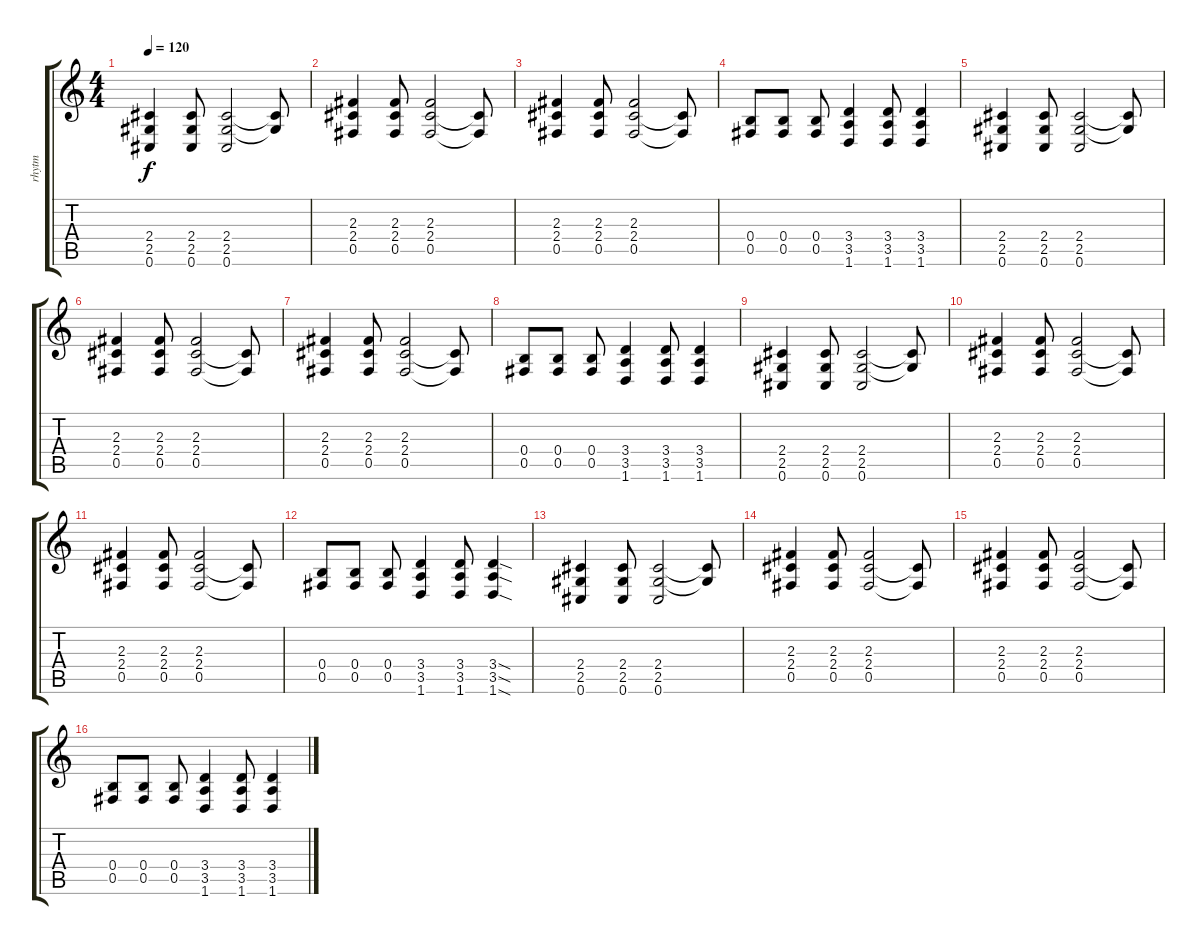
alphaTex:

\track ("rhytm" "rhytm") {instrument distortionguitar}
\staff {score tabs}
\tuning (Db4 Ab3 E3 B2 Gb2 Db2) {hide}
\ts (4 4)
\tempo 120
\clef g2
\ks c
(2.4 2.5 0.6).4{dy f} (2.4 2.5 0.6).8 (2.4 2.5 0.6).2 (2.4{t} 2.5{t}).8 |
(2.3 2.4 0.5).4 (2.3 2.4 0.5).8 (2.3 2.4 0.5).2 (2.4{t} 0.5{t}).8 |
(2.3 2.4 0.5).4 (2.3 2.4 0.5).8 (2.3 2.4 0.5).2 (2.4{t} 0.5{t}).8 |
(0.4 0.5).8 (0.4 0.5).8 (0.4 0.5).8 (3.4 3.5 1.6).4 (3.4 3.5 1.6).8 (3.4 3.5 1.6).4 |
(2.4 2.5 0.6).4 (2.4 2.5 0.6).8 (2.4 2.5 0.6).2 (2.4{t} 2.5{t}).8 |
(2.3 2.4 0.5).4 (2.3 2.4 0.5).8 (2.3 2.4 0.5).2 (2.4{t} 0.5{t}).8 |
(2.3 2.4 0.5).4 (2.3 2.4 0.5).8 (2.3 2.4 0.5).2 (2.4{t} 0.5{t}).8 |
(0.4 0.5).8 (0.4 0.5).8 (0.4 0.5).8 (3.4 3.5 1.6).4 (3.4 3.5 1.6).8 (3.4 3.5 1.6).4 |
(2.4 2.5 0.6).4 (2.4 2.5 0.6).8 (2.4 2.5 0.6).2 (2.4{t} 2.5{t}).8 |
(2.3 2.4 0.5).4 (2.3 2.4 0.5).8 (2.3 2.4 0.5).2 (2.4{t} 0.5{t}).8 |
(2.3 2.4 0.5).4 (2.3 2.4 0.5).8 (2.3 2.4 0.5).2 (2.4{t} 0.5{t}).8 |
(0.4 0.5).8 (0.4 0.5).8 (0.4 0.5).8 (3.4 3.5 1.6).4 (3.4 3.5 1.6).8 (3.4{sod} 3.5{sod} 1.6{sod}).4 |
(2.4 2.5 0.6).4 (2.4 2.5 0.6).8 (2.4 2.5 0.6).2 (2.4{t} 2.5{t}).8 |
(2.3 2.4 0.5).4 (2.3 2.4 0.5).8 (2.3 2.4 0.5).2 (2.4{t} 0.5{t}).8 |
(2.3 2.4 0.5).4 (2.3 2.4 0.5).8 (2.3 2.4 0.5).2 (2.4{t} 0.5{t}).8 |
(0.4 0.5).8 (0.4 0.5).8 (0.4 0.5).8 (3.4 3.5 1.6).4 (3.4 3.5 1.6).8 (3.4 3.5 1.6).4
